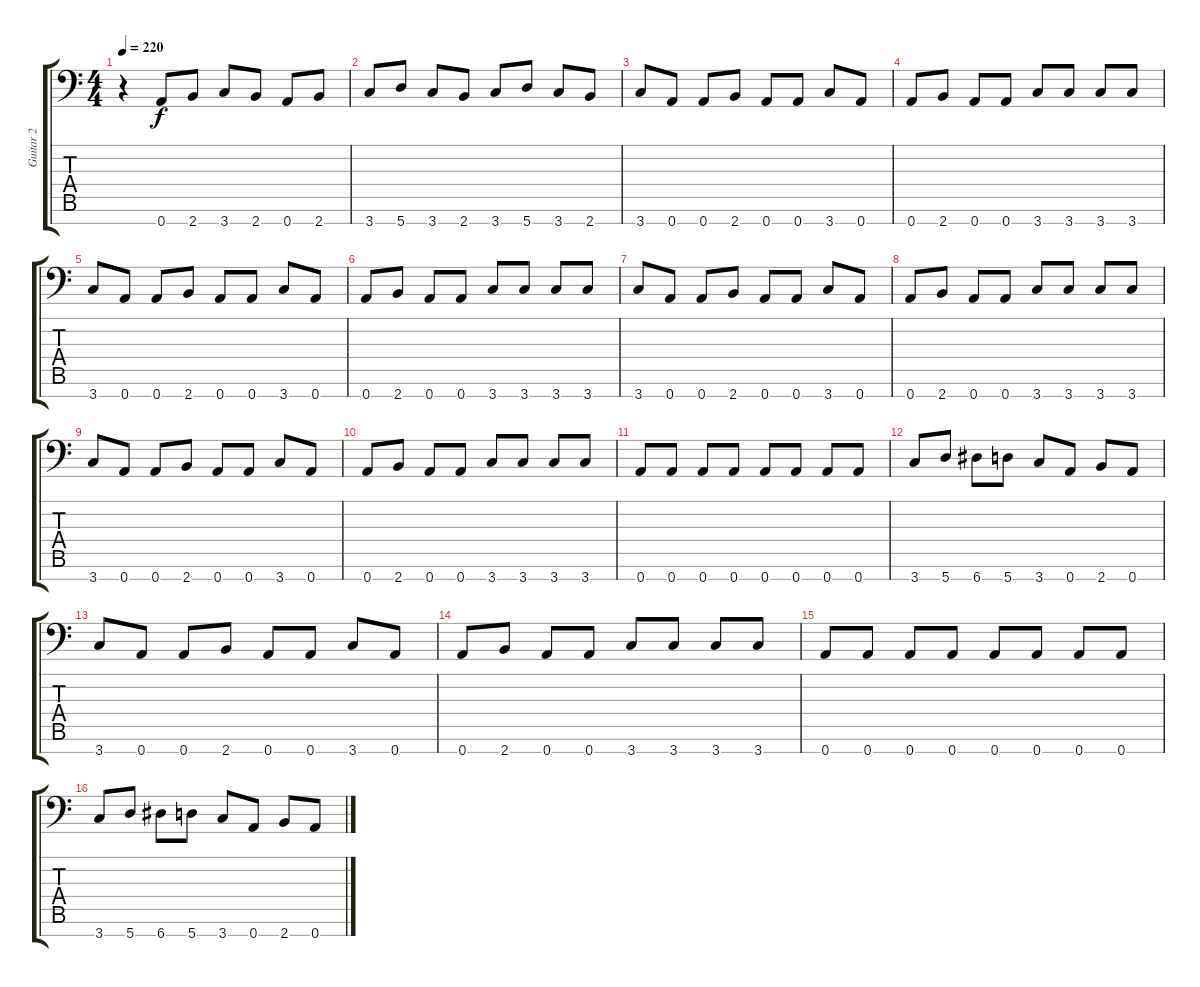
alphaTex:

\track ("Guitar 2" "Guitar 2") {instrument overdrivenguitar}
\staff {score tabs}
\tuning (D4 A3 F3 C3 G2 D2 A1) {hide}
\ts (4 4)
\tempo 220
\clef f4
\ks c
r.4{dy f} 0.7.8 2.7.8 3.7.8 2.7.8 0.7.8 2.7.8 |
3.7.8 5.7.8 3.7.8 2.7.8 3.7.8 5.7.8 3.7.8 2.7.8 |
3.7.8 0.7.8 0.7.8 2.7.8 0.7.8 0.7.8 3.7.8 0.7.8 |
0.7.8 2.7.8 0.7.8 0.7.8 3.7.8 3.7.8 3.7.8 3.7.8 |
3.7.8 0.7.8 0.7.8 2.7.8 0.7.8 0.7.8 3.7.8 0.7.8 |
0.7.8 2.7.8 0.7.8 0.7.8 3.7.8 3.7.8 3.7.8 3.7.8 |
3.7.8 0.7.8 0.7.8 2.7.8 0.7.8 0.7.8 3.7.8 0.7.8 |
0.7.8 2.7.8 0.7.8 0.7.8 3.7.8 3.7.8 3.7.8 3.7.8 |
3.7.8 0.7.8 0.7.8 2.7.8 0.7.8 0.7.8 3.7.8 0.7.8 |
0.7.8 2.7.8 0.7.8 0.7.8 3.7.8 3.7.8 3.7.8 3.7.8 |
0.7.8 0.7.8 0.7.8 0.7.8 0.7.8 0.7.8 0.7.8 0.7.8 |
3.7.8 5.7.8 6.7.8 5.7.8 3.7.8 0.7.8 2.7.8 0.7.8 |
3.7.8 0.7.8 0.7.8 2.7.8 0.7.8 0.7.8 3.7.8 0.7.8 |
0.7.8 2.7.8 0.7.8 0.7.8 3.7.8 3.7.8 3.7.8 3.7.8 |
0.7.8 0.7.8 0.7.8 0.7.8 0.7.8 0.7.8 0.7.8 0.7.8 |
3.7.8 5.7.8 6.7.8 5.7.8 3.7.8 0.7.8 2.7.8 0.7.8
